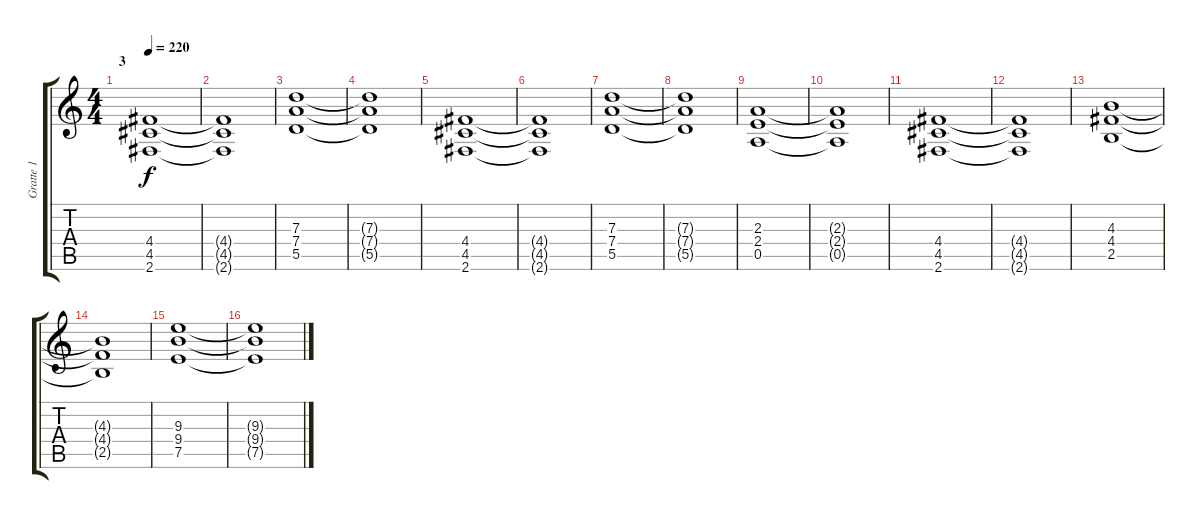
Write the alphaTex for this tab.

\track ("Gratte 1" "Gratte 1") {instrument overdrivenguitar}
\staff {score tabs}
\tuning (E4 B3 G3 D3 A2 E2) {hide}
\ts (4 4)
\section ("" "3")
\tempo 220
\clef g2
\ks c
(4.4 4.5 2.6).1{dy f} |
(4.4{t} 4.5{t} 2.6{t}).1 |
(7.3 7.4 5.5).1 |
(7.3{t} 7.4{t} 5.5{t}).1 |
(4.4 4.5 2.6).1 |
(4.4{t} 4.5{t} 2.6{t}).1 |
(7.3 7.4 5.5).1 |
(7.3{t} 7.4{t} 5.5{t}).1 |
(2.3 2.4 0.5).1 |
(2.3{t} 2.4{t} 0.5{t}).1 |
(4.4 4.5 2.6).1 |
(4.4{t} 4.5{t} 2.6{t}).1 |
(4.3 4.4 2.5).1 |
(4.3{t} 4.4{t} 2.5{t}).1 |
(9.3 9.4 7.5).1 |
(9.3{t} 9.4{t} 7.5{t}).1
